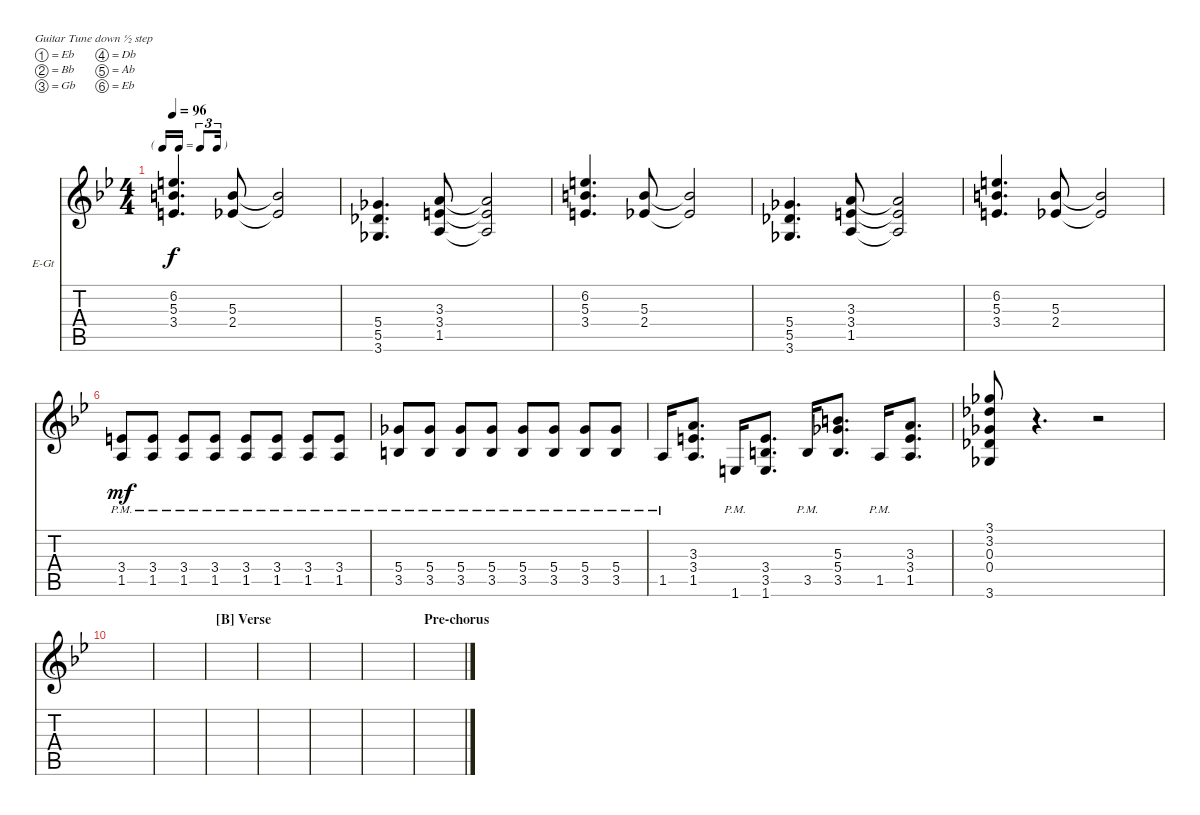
\bracketExtendMode nobrackets
\firstSystemTrackNameOrientation horizontal
\otherSystemsTrackNameOrientation horizontal
\defaultBarNumberDisplay FirstOfSystem
\track ("Guitar #2" "E-Gt") {instrument distortionguitar}
\staff {score tabs}
\tuning (Eb4 Bb3 Gb3 Db3 Ab2 Eb2)
\ts (4 4)
\tf triplet16th
\tempo 96
\clef g2
\scale
0.506067
\ks bb
(3.4 5.3 6.2).4{d dy f} (5.3 2.4).8 (2.4{t} 5.3{t}).2 |
\scale
0.493983 (3.6 5.5 5.4).4{d} (1.5 3.4 3.3).8 (3.3{t} 3.4{t} 1.5{t}).2 |
\scale
0.505765 (3.4 5.3 6.2).4{d} (5.3 2.4).8 (2.4{t} 5.3{t}).2 |
\scale
0.503857 (3.6 5.5 5.4).4{d} (1.5 3.4 3.3).8 (3.3{t} 3.4{t} 1.5{t}).2 |
\scale
0.495716 (3.4 5.3 6.2).4{d} (5.3 2.4).8 (2.4{t} 5.3{t}).2 |
\scale
0.493983 (1.5{pm} 3.4{pm}).8{dy mf} (1.5{pm} 3.4{pm}).8 (3.4{pm} 1.5{pm}).8 (3.4{pm} 1.5{pm}).8 (3.4{pm} 1.5{pm}).8 (3.4{pm} 1.5{pm}).8 (3.4{pm} 1.5{pm}).8 (3.4{pm} 1.5{pm}).8 |
\scale
0.505765 (3.5{pm} 5.4{pm}).8 (3.5{pm} 5.4{pm}).8 (5.4{pm} 3.5{pm}).8 (5.4{pm} 3.5{pm}).8 (5.4{pm} 3.5{pm}).8 (5.4{pm} 3.5{pm}).8 (5.4{pm} 3.5{pm}).8 (5.4{pm} 3.5{pm}).8 |
\scale
0.490848 1.5{pm}.16 (1.5 3.4 3.3).8{d} 1.6{pm}.16 (1.6 3.5 3.4).8{d} 3.5{pm}.16 (3.5 5.4 5.3).8{d} 1.5{pm}.16 (1.5 3.4 3.3).8{d} |
\scale
0.508693 (3.6 0.4 0.3 3.2 3.1).8 r.4{d} r.2 |
|
|
\section ("B" "Verse")
\scale
0.515271 |
\scale
0.485529 |
|
|
\section ("" "Pre-chorus")
\scale
0.522294
